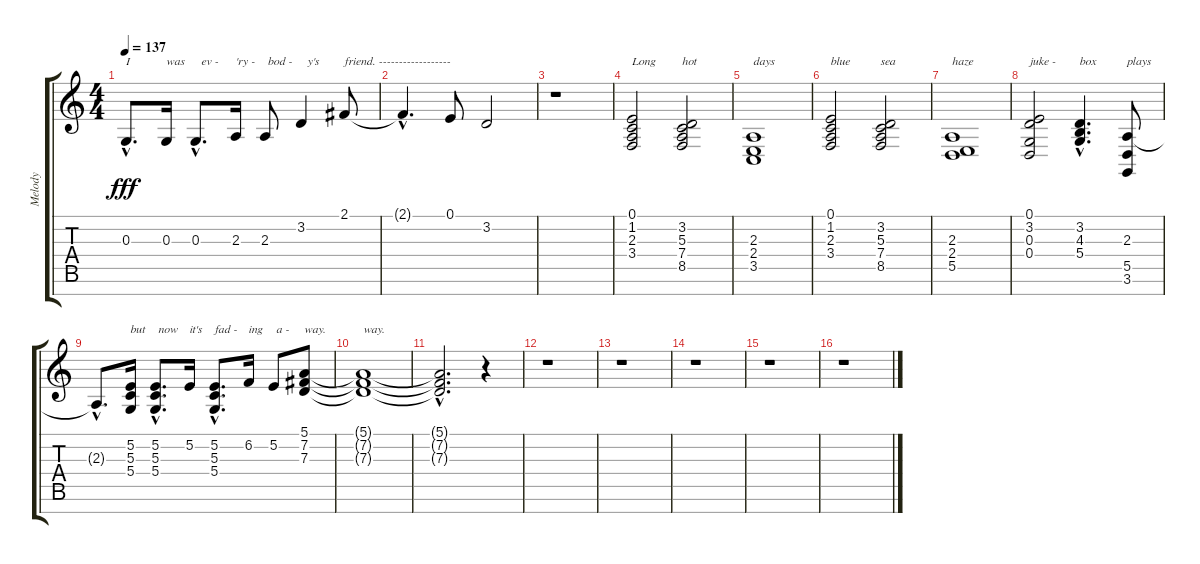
\track ("Melody" "Melody") {instrument baritonesax}
\staff {score tabs}
\tuning (E4 B3 G3 D3 A2 E2 B1) {hide}
\ts (4 4)
\tempo 137
\clef g2
\ks c
0.3{hac}.8{d txt "I" dy fff} 0.3.16{txt "was"} 0.3{hac}.8{d txt "  ev -"} 2.3.16{txt "'ry -"} 2.3.8{txt " bod -"} 3.2.4{txt "  y's"} 2.1.8{txt "friend. ------------------"} |
2.1{hac t}.4{d} 0.1.8 3.2.2 |
r.1 |
(0.1 1.2 2.3 3.4).2{txt "Long"} (3.2 5.3 7.4 8.5).2{txt "hot"} |
(2.3 2.4 3.5).1{txt "days"} |
(0.1 1.2 2.3 3.4).2{txt "blue"} (3.2 5.3 7.4 8.5).2{txt "sea"} |
(2.3 2.4 5.5).1{txt "haze"} |
(0.1 3.2 0.3 0.4).2{txt "juke -"} (3.2{hac} 4.3{hac} 5.4{hac}).4{d txt "box"} (2.3 5.5 3.6).8{txt "plays"} |
2.3{hac t}.8{d} (5.2 5.3 5.4).16{txt "but"} (5.2{hac} 5.3{hac} 5.4{hac}).8{d txt " now"} 5.2.16{txt "it's"} (5.2{hac} 5.3{hac} 5.4{hac}).8{d txt "fad -"} 6.2.16{txt "ing"} 5.2.8{txt " a -"} (5.1 7.2 7.3).8{txt "way."} |
(5.1{t} 7.2{t} 7.3{t}).1{txt "way."} |
(5.1{hac t} 7.2{hac t} 7.3{hac t}).2{d} r.4 |
r.1 |
r.1 |
r.1 |
r.1 |
r.1
